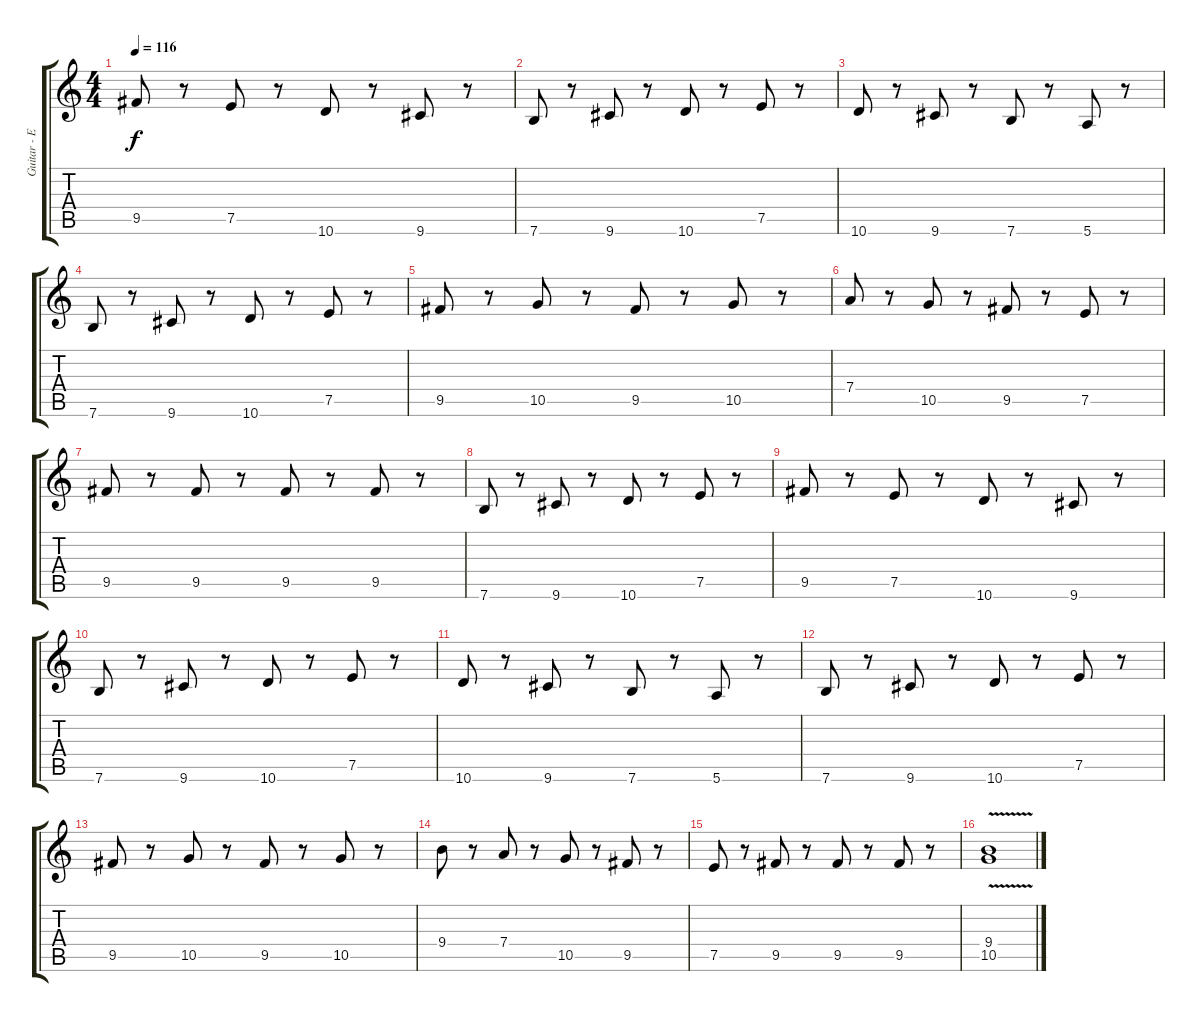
\track ("Guitar - Effects" "Guitar - E") {instrument electricguitarclean}
\staff {score tabs}
\tuning (E4 B3 G3 D3 A2 E2) {hide}
\ts (4 4)
\tempo 116
\clef g2
\ks c
9.5.8{dy f} r.8 7.5.8 r.8 10.6.8 r.8 9.6.8 r.8 |
7.6.8 r.8 9.6.8 r.8 10.6.8 r.8 7.5.8 r.8 |
10.6.8 r.8 9.6.8 r.8 7.6.8 r.8 5.6.8 r.8 |
7.6.8 r.8 9.6.8 r.8 10.6.8 r.8 7.5.8 r.8 |
9.5.8 r.8 10.5.8 r.8 9.5.8 r.8 10.5.8 r.8 |
7.4.8 r.8 10.5.8 r.8 9.5.8 r.8 7.5.8 r.8 |
9.5.8 r.8 9.5.8 r.8 9.5.8 r.8 9.5.8 r.8 |
7.6.8 r.8 9.6.8 r.8 10.6.8 r.8 7.5.8 r.8 |
9.5.8 r.8 7.5.8 r.8 10.6.8 r.8 9.6.8 r.8 |
7.6.8 r.8 9.6.8 r.8 10.6.8 r.8 7.5.8 r.8 |
10.6.8 r.8 9.6.8 r.8 7.6.8 r.8 5.6.8 r.8 |
7.6.8 r.8 9.6.8 r.8 10.6.8 r.8 7.5.8 r.8 |
9.5.8 r.8 10.5.8 r.8 9.5.8 r.8 10.5.8 r.8 |
9.4.8 r.8 7.4.8 r.8 10.5.8 r.8 9.5.8 r.8 |
7.5.8 r.8 9.5.8 r.8 9.5.8 r.8 9.5.8 r.8 |
(9.4{v} 10.5{v}).1
